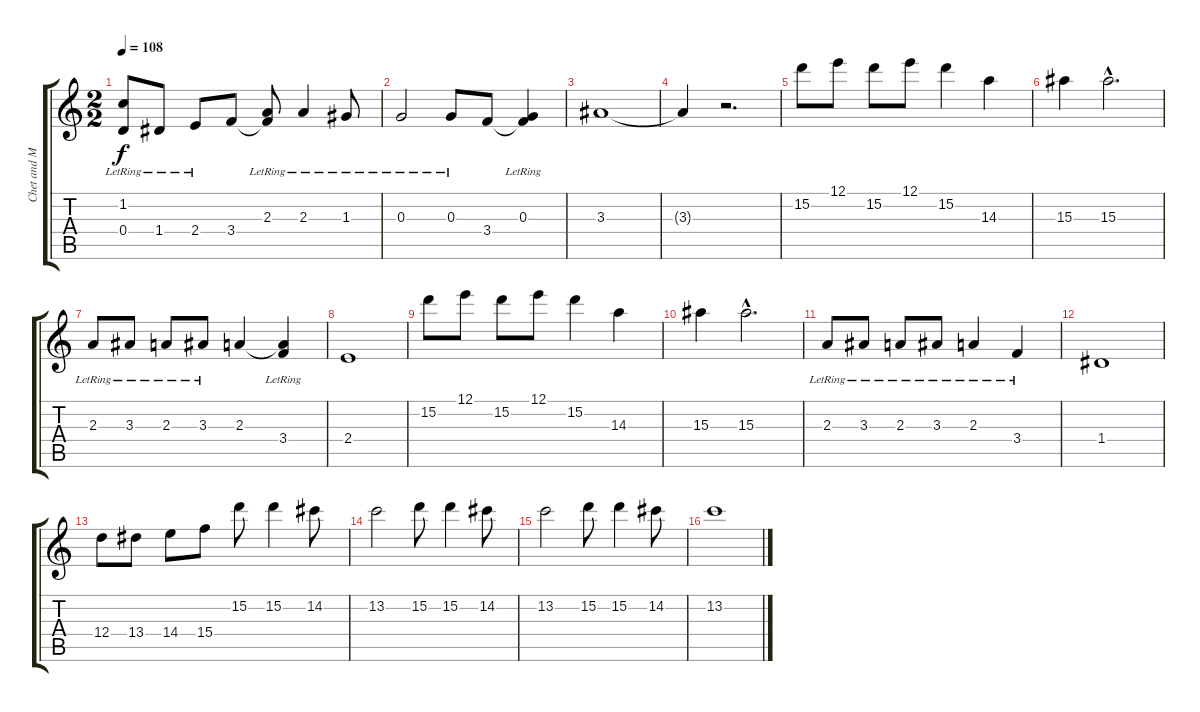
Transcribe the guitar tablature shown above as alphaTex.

\track ("Chet and Merle" "Chet and M") {instrument acousticguitarnylon}
\staff {score tabs}
\tuning (E4 B3 G3 D3 A2 E2) {hide}
\ts (2 2)
\tempo 108
\clef g2
\ks c
(1.2{t} 0.4{lr}).8{dy f} 1.4{lr}.8 2.4{lr}.8 3.4.8 (2.3{lr} 3.4{t}).8 2.3{lr}.4 1.3{lr}.8 |
0.3{lr}.2 0.3{lr}.8 3.4.8 (0.3{lr} 3.4{t}).4 |
3.3.1 |
3.3{t}.4 r.2{d} |
15.2.8 12.1.8 15.2.8 12.1.8 15.2.4 14.3.4 |
15.3.4 15.3{hac}.2{d} |
2.3{lr}.8 3.3{lr}.8 2.3{lr}.8 3.3{lr}.8 2.3.4 (2.3{t} 3.4{lr}).4 |
2.4.1 |
15.2.8 12.1.8 15.2.8 12.1.8 15.2.4 14.3.4 |
15.3.4 15.3{hac}.2{d} |
2.3{lr}.8 3.3{lr}.8 2.3{lr}.8 3.3{lr}.8 2.3{lr}.4 3.4{lr}.4 |
1.4.1 |
12.4.8 13.4.8 14.4.8 15.4.8 15.2.8 15.2.4 14.2.8 |
13.2.2 15.2.8 15.2.4 14.2.8 |
13.2.2 15.2.8 15.2.4 14.2.8 |
13.2.1
